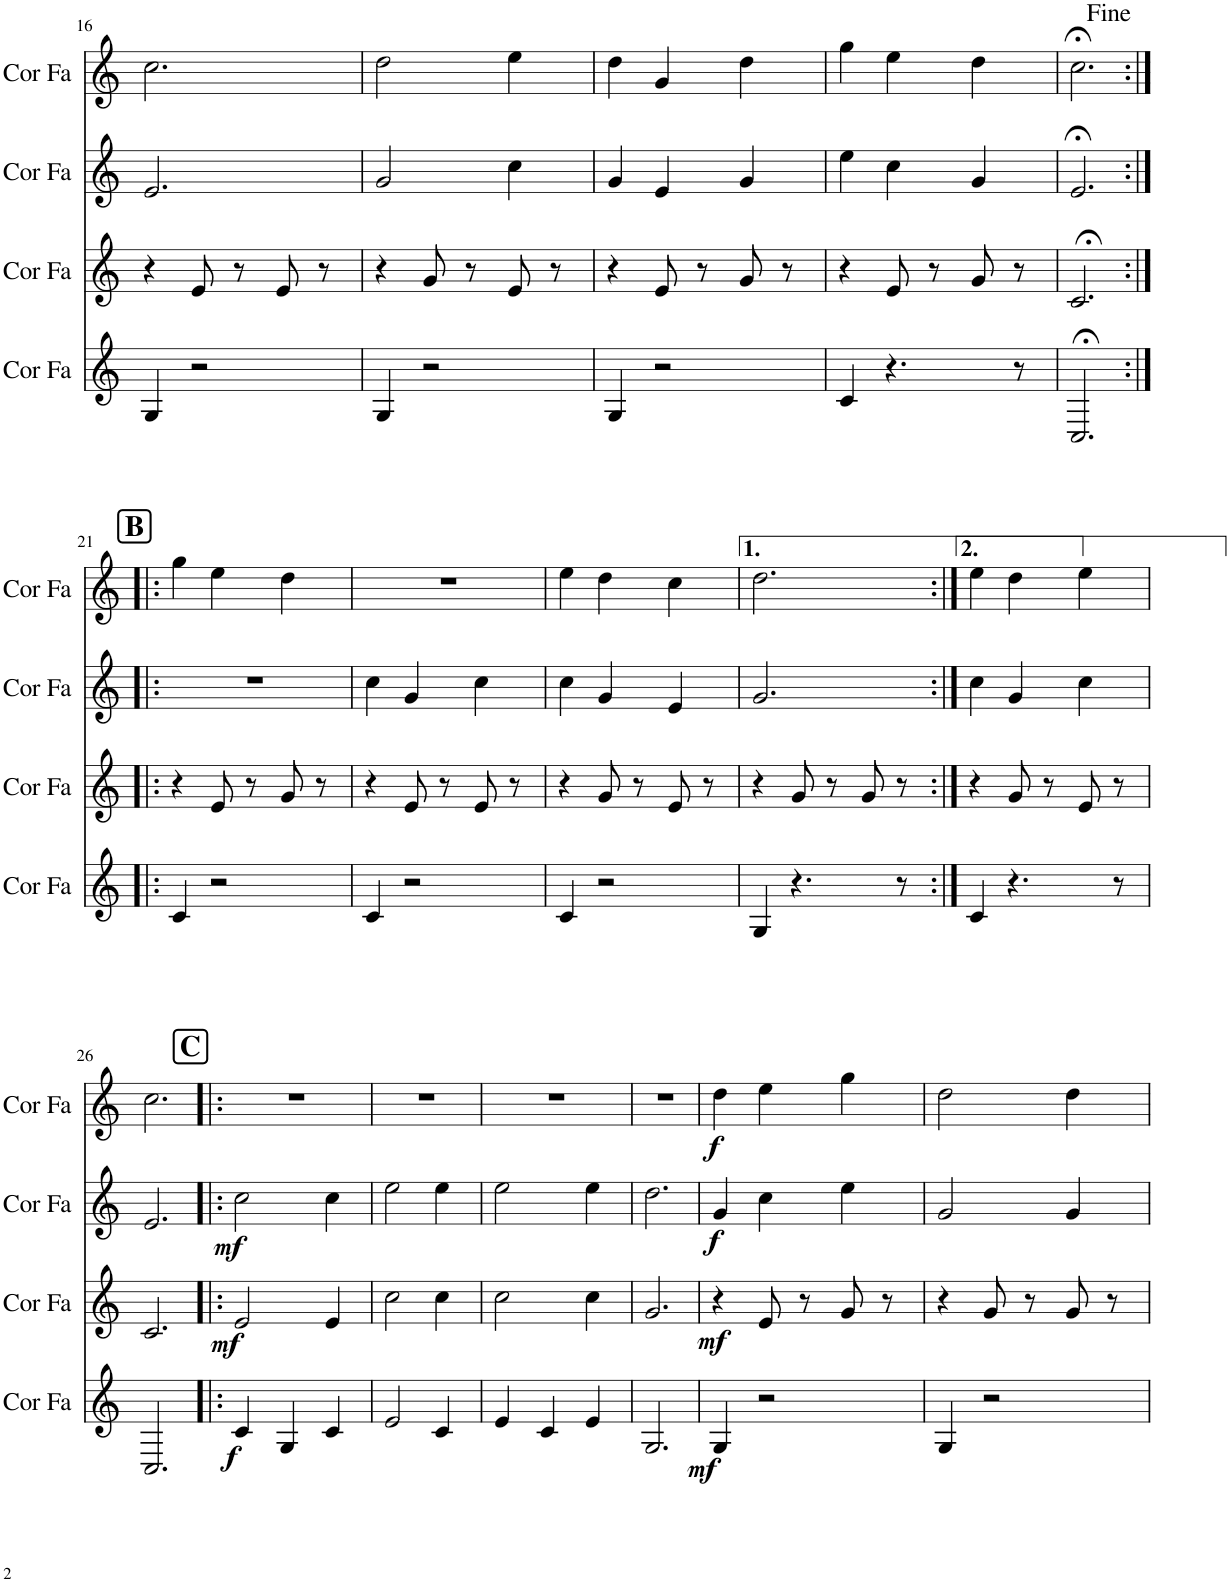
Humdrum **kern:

**kern	**dynam	**kern	**dynam	**kern	**dynam	**kern	**dynam
*part4	*part4	*part3	*part3	*part2	*part2	*part1	*part1
*staff4	*staff4	*staff3	*staff3	*staff2	*staff2	*staff1	*staff1
*I"Cor en Fa	*	*I"Cor en Fa	*	*I"Cor en Fa	*	*I"Cor en Fa	*
*I'Cor Fa	*	*I'Cor Fa	*	*I'Cor Fa	*	*I'Cor Fa	*
!!LO:PB:g=z
*clefG2	*	*clefG2	*	*clefG2	*	*clefG2	*
*Trd4c7	*	*Trd4c7	*	*Trd4c7	*	*Trd4c7	*
*k[]	*	*k[]	*	*k[]	*	*k[]	*
*M3/4	*	*M3/4	*	*M3/4	*	*M3/4	*
=16	=16	=16	=16	=16	=16	=16	=16
4G/	.	4r	.	2.e/	.	2.cc\	.
2r	.	8e/	.	.	.	.	.
.	.	8r	.	.	.	.	.
.	.	8e/	.	.	.	.	.
.	.	8r	.	.	.	.	.
=17	=17	=17	=17	=17	=17	=17	=17
4G/	.	4r	.	2g/	.	2dd\	.
2r	.	8g/	.	.	.	.	.
.	.	8r	.	.	.	.	.
.	.	8e/	.	4cc\	.	4ee\	.
.	.	8r	.	.	.	.	.
=18	=18	=18	=18	=18	=18	=18	=18
4G/	.	4r	.	4g/	.	4dd\	.
2r	.	8e/	.	4e/	.	4g/	.
.	.	8r	.	.	.	.	.
.	.	8g/	.	4g/	.	4dd\	.
.	.	8r	.	.	.	.	.
=19	=19	=19	=19	=19	=19	=19	=19
4c/	.	4r	.	4ee\	.	4gg\	.
4.r	.	8e/	.	4cc\	.	4ee\	.
.	.	8r	.	.	.	.	.
.	.	8g/	.	4g/	.	4dd\	.
8r	.	8r	.	.	.	.	.
=20	=20	=20	=20	=20	=20	=20	=20
2.C;</	.	2.c;</	.	2.e;</	.	2.cc;<\	.
!!LO:LB:g=z
!!LO:REH:place=s1:a:B:cj:fs=14:t=B
=21:|!|:	=21:|!|:	=21:|!|:	=21:|!|:	=21:|!|:	=21:|!|:	=21:|!|:	=21:|!|:
4c/	.	4r	.	2.r	.	4gg\	.
2r	.	8e/	.	.	.	4ee\	.
.	.	8r	.	.	.	.	.
.	.	8g/	.	.	.	4dd\	.
.	.	8r	.	.	.	.	.
=22	=22	=22	=22	=22	=22	=22	=22
4c/	.	4r	.	4cc\	.	2.r	.
2r	.	8e/	.	4g/	.	.	.
.	.	8r	.	.	.	.	.
.	.	8e/	.	4cc\	.	.	.
.	.	8r	.	.	.	.	.
=23	=23	=23	=23	=23	=23	=23	=23
4c/	.	4r	.	4cc\	.	4ee\	.
2r	.	8g/	.	4g/	.	4dd\	.
.	.	8r	.	.	.	.	.
.	.	8e/	.	4e/	.	4cc\	.
.	.	8r	.	.	.	.	.
=24	=24	=24	=24	=24	=24	=24	=24
4G/	.	4r	.	2.g/	.	2.dd\	.
4.r	.	8g/	.	.	.	.	.
.	.	8r	.	.	.	.	.
.	.	8g/	.	.	.	.	.
8r	.	8r	.	.	.	.	.
=25:|!	=25:|!	=25:|!	=25:|!	=25:|!	=25:|!	=25:|!	=25:|!
4c/	.	4r	.	4cc\	.	4ee\	.
4.r	.	8g/	.	4g/	.	4dd\	.
.	.	8r	.	.	.	.	.
.	.	8e/	.	4cc\	.	4ee\	.
8r	.	8r	.	.	.	.	.
!!LO:LB:g=z
=26	=26	=26	=26	=26	=26	=26	=26
2.C/	.	2.c/	.	2.e/	.	2.cc\	.
!!LO:REH:place=s1:a:B:cj:fs=14:t=C
=27!|:	=27!|:	=27!|:	=27!|:	=27!|:	=27!|:	=27!|:	=27!|:
!	!LO:DY:b	!	!LO:DY:b	!	!LO:DY:b	!	!
4c/	f	2e/	mf	2cc\	mf	2.r	.
4G/	.	.	.	.	.	.	.
4c/	.	4e/	.	4cc\	.	.	.
=28	=28	=28	=28	=28	=28	=28	=28
2e/	.	2cc\	.	2ee\	.	2.r	.
4c/	.	4cc\	.	4ee\	.	.	.
=29	=29	=29	=29	=29	=29	=29	=29
4e/	.	2cc\	.	2ee\	.	2.r	.
4c/	.	.	.	.	.	.	.
4e/	.	4cc\	.	4ee\	.	.	.
=30	=30	=30	=30	=30	=30	=30	=30
2.G/	.	2.g/	.	2.dd\	.	2.r	.
=31	=31	=31	=31	=31	=31	=31	=31
!	!LO:DY:b	!	!LO:DY:b	!	!LO:DY:b	!	!LO:DY:b
4G/	mf	4r	mf	4g/	f	4dd\	f
2r	.	8e/	.	4cc\	.	4ee\	.
.	.	8r	.	.	.	.	.
.	.	8g/	.	4ee\	.	4gg\	.
.	.	8r	.	.	.	.	.
=32	=32	=32	=32	=32	=32	=32	=32
4G/	.	4r	.	2g/	.	2dd\	.
2r	.	8g/	.	.	.	.	.
.	.	8r	.	.	.	.	.
.	.	8g/	.	4g/	.	4dd\	.
.	.	8r	.	.	.	.	.
=	=	=	=	=	=	=	=
*-	*-	*-	*-	*-	*-	*-	*-
